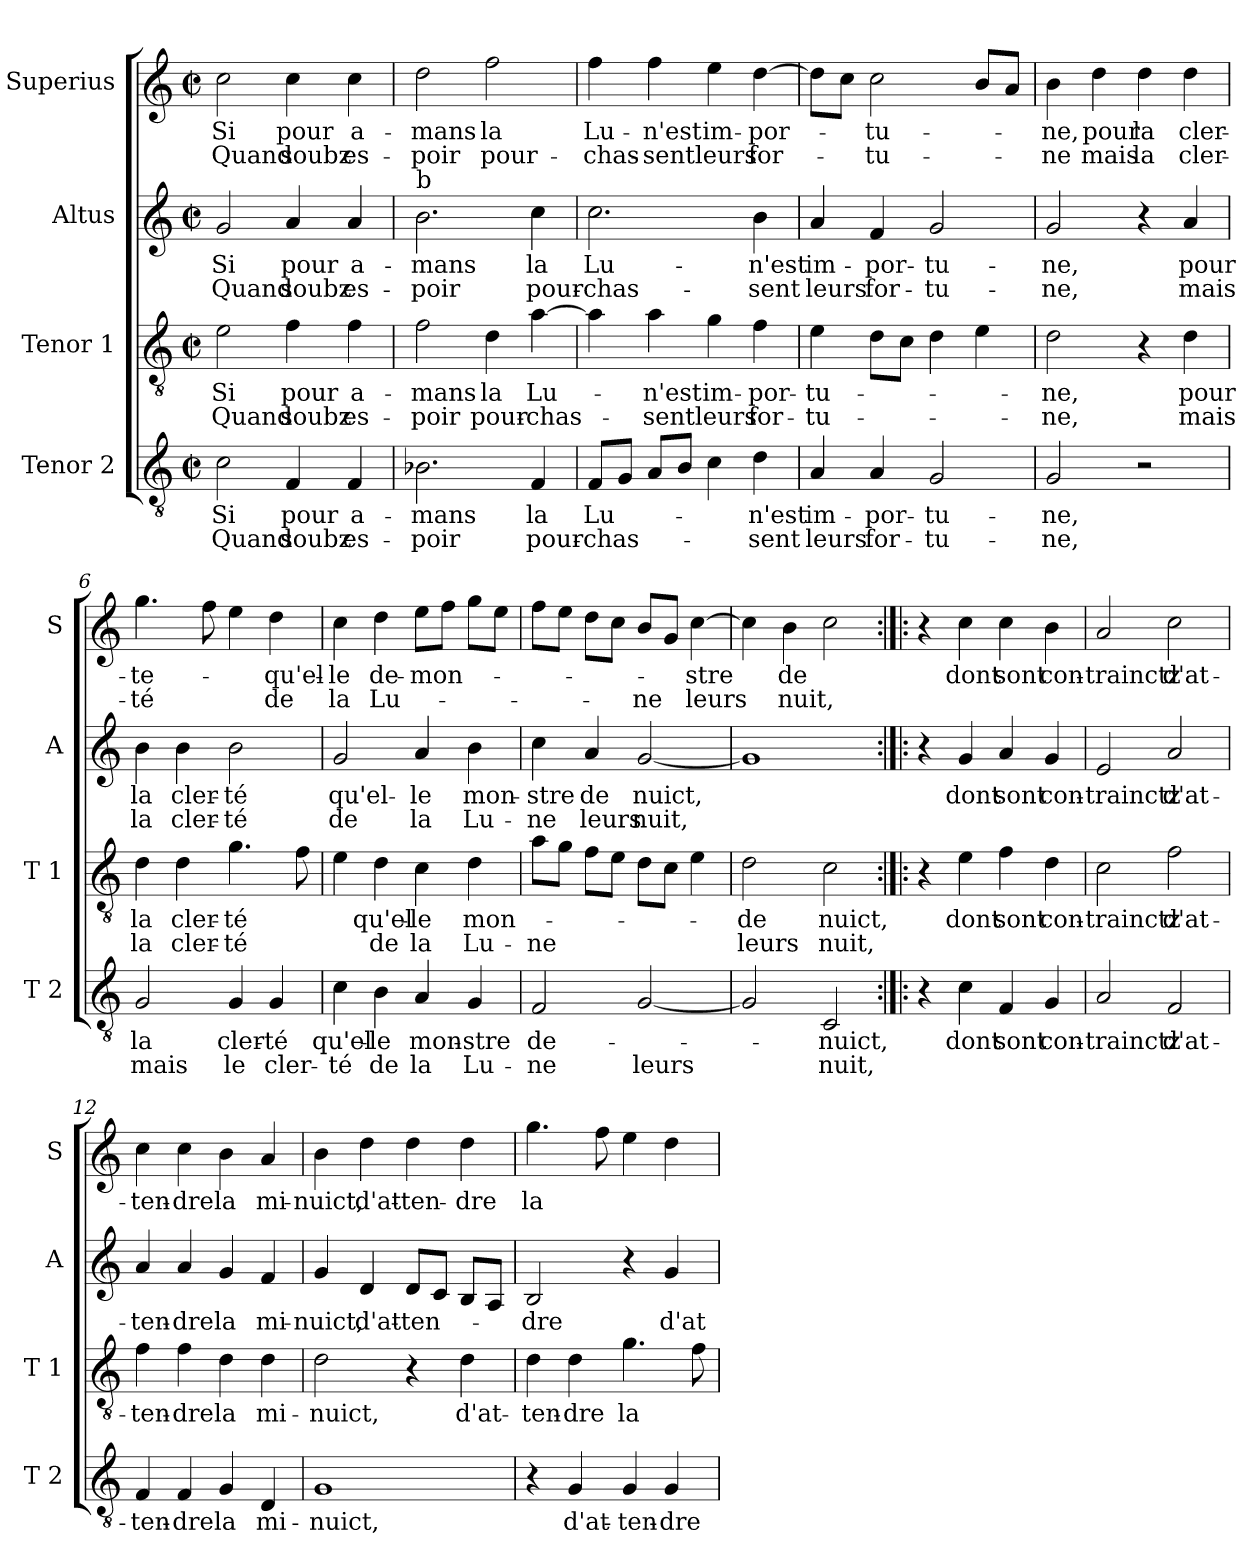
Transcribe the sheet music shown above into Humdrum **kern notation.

**kern	**text	**text	**kern	**text	**text	**kern	**text	**text	**kern	**text	**text
*part4	*part4	*part4	*part3	*part3	*part3	*part2	*part2	*part2	*part1	*part1	*part1
*staff4	*staff4	*staff4	*staff3	*staff3	*staff3	*staff2	*staff2	*staff2	*staff1	*staff1	*staff1
*I"Tenor 2	*	*	*I"Tenor 1	*	*	*I"Altus	*	*	*I"Superius	*	*
*I'T 2	*	*	*I'T 1	*	*	*I'A	*	*	*I'S	*	*
*clefGv2	*	*	*clefGv2	*	*	*clefG2	*	*	*clefG2	*	*
*k[]	*	*	*k[]	*	*	*k[]	*	*	*k[]	*	*
*C:	*	*	*C:	*	*	*C:	*	*	*C:	*	*
*M2/2	*	*	*M2/2	*	*	*M2/2	*	*	*M2/2	*	*
*met(c|)	*	*	*met(c|)	*	*	*met(c|)	*	*	*met(c|)	*	*
=1	=1	=1	=1	=1	=1	=1	=1	=1	=1	=1	=1
!	!LO:LY:b	!LO:LY:b	!	!LO:LY:b	!LO:LY:b	!	!LO:LY:b	!LO:LY:b	!	!LO:LY:b	!LO:LY:b
2c\	Si	Quand	2e\	Si	Quand	2g/	Si	Quand	2cc\	Si	Quand
!	!LO:LY:b	!LO:LY:b	!	!LO:LY:b	!LO:LY:b	!	!LO:LY:b	!LO:LY:b	!	!LO:LY:b	!LO:LY:b
4F/	pour	soubz	4f\	pour	soubz	4a/	pour	soubz	4cc\	pour	soubz
!	!LO:LY:b	!LO:LY:b	!	!LO:LY:b	!LO:LY:b	!	!LO:LY:b	!LO:LY:b	!	!LO:LY:b	!LO:LY:b
4F/	a-	es-	4f\	a-	es-	4a/	a-	es-	4cc\	a-	es-
=2	=2	=2	=2	=2	=2	=2	=2	=2	=2	=2	=2
!	!	!	!	!	!	!LO:TX:a:t=b	!	!	!	!	!
!	!LO:LY:b	!LO:LY:b	!	!LO:LY:b	!LO:LY:b	!	!LO:LY:b	!LO:LY:b	!	!LO:LY:b	!LO:LY:b
2.B-X\	-mans	-poir	2f\	-mans	-poir	2.b\	-mans	-poir	2dd\	-mans	-poir
!	!	!	!	!LO:LY:b	!LO:LY:b	!	!	!	!	!LO:LY:b	!LO:LY:b
.	.	.	4d\	la	pour-	.	.	.	2ff\	la	pour-
!	!LO:LY:b	!LO:LY:b	!	!LO:LY:b	!LO:LY:b	!	!LO:LY:b	!LO:LY:b	!	!	!
4F/	la	pour-	[4a\	Lu-	-chas-	4cc\	la	pour-	.	.	.
=3	=3	=3	=3	=3	=3	=3	=3	=3	=3	=3	=3
!	!LO:LY:b	!LO:LY:b	!	!	!	!	!LO:LY:b	!LO:LY:b	!	!LO:LY:b	!LO:LY:b
8F/L	Lu-	-chas-	4a\]	.	.	2.cc\	Lu-	-chas-	4ff\	Lu-	-chas-
8G/J	.	.	.	.	.	.	.	.	.	.	.
!	!	!	!	!LO:LY:b	!LO:LY:b	!	!	!	!	!LO:LY:b	!LO:LY:b
8A/L	.	.	4a\	-n'est	-sent	.	.	.	4ff\	-n'est	-sent
8B/J	.	.	.	.	.	.	.	.	.	.	.
!	!	!	!	!LO:LY:b	!LO:LY:b	!	!	!	!	!LO:LY:b	!LO:LY:b
4c\	.	.	4g\	im-	leurs	.	.	.	4ee\	im-	leurs
!	!LO:LY:b	!LO:LY:b	!	!LO:LY:b	!LO:LY:b	!	!LO:LY:b	!LO:LY:b	!	!LO:LY:b	!LO:LY:b
4d\	-n'est	-sent	4f\	-por-	for-	4b\	-n'est	-sent	[4dd\	-por-	for-
=4	=4	=4	=4	=4	=4	=4	=4	=4	=4	=4	=4
!	!LO:LY:b	!LO:LY:b	!	!LO:LY:b	!LO:LY:b	!	!LO:LY:b	!LO:LY:b	!	!	!
4A/	im-	leurs	4e\	-tu-	-tu-	4a/	im-	leurs	8dd\L]	.	.
.	.	.	.	.	.	.	.	.	8cc\J	.	.
!	!LO:LY:b	!LO:LY:b	!	!	!	!	!LO:LY:b	!LO:LY:b	!	!LO:LY:b	!LO:LY:b
4A/	-por-	for-	8d\L	.	.	4f/	-por-	for-	2cc\	-tu-	-tu-
.	.	.	8c\J	.	.	.	.	.	.	.	.
!	!LO:LY:b	!LO:LY:b	!	!	!	!	!LO:LY:b	!LO:LY:b	!	!	!
2G/	-tu-	-tu-	4d\	.	.	2g/	-tu-	-tu-	.	.	.
.	.	.	4e\	.	.	.	.	.	8b/L	.	.
.	.	.	.	.	.	.	.	.	8a/J	.	.
=5	=5	=5	=5	=5	=5	=5	=5	=5	=5	=5	=5
!	!LO:LY:b	!LO:LY:b	!	!LO:LY:b	!LO:LY:b	!	!LO:LY:b	!LO:LY:b	!	!LO:LY:b	!LO:LY:b
2G/	-ne,	-ne,	2d\	-ne,	-ne,	2g/	-ne,	-ne,	4b\	-ne,	-ne
!	!	!	!	!	!	!	!	!	!	!LO:LY:b	!LO:LY:b
.	.	.	.	.	.	.	.	.	4dd\	pour	mais
!	!	!	!	!	!	!	!	!	!	!LO:LY:b	!LO:LY:b
2r	.	.	4r	.	.	4r	.	.	4dd\	la	la
!	!	!	!	!LO:LY:b	!LO:LY:b	!	!LO:LY:b	!LO:LY:b	!	!LO:LY:b	!LO:LY:b
.	.	.	4d\	pour	mais	4a/	pour	mais	4dd\	cler-	cler-
!!LO:LB:g=z
=6	=6	=6	=6	=6	=6	=6	=6	=6	=6	=6	=6
!	!LO:LY:b	!LO:LY:b	!	!LO:LY:b	!LO:LY:b	!	!LO:LY:b	!LO:LY:b	!	!LO:LY:b	!LO:LY:b
2G/	la	mais	4d\	la	la	4b\	la	la	4.gg\	-te-	-té
!	!	!	!	!LO:LY:b	!LO:LY:b	!	!LO:LY:b	!LO:LY:b	!	!	!
.	.	.	4d\	cler-	cler-	4b\	cler-	cler-	.	.	.
.	.	.	.	.	.	.	.	.	8ff\	.	.
!	!LO:LY:b	!LO:LY:b	!	!LO:LY:b	!LO:LY:b	!	!LO:LY:b	!LO:LY:b	!	!	!
4G/	cler-	le	4.g\	-té	-té	2b\	-té	-té	4ee\	.	.
!	!LO:LY:b	!LO:LY:b	!	!	!	!	!	!	!	!LO:LY:b	!LO:LY:b
4G/	-té	cler-	.	.	.	.	.	.	4dd\	-qu'el-	de
.	.	.	8f\	.	.	.	.	.	.	.	.
=7	=7	=7	=7	=7	=7	=7	=7	=7	=7	=7	=7
!	!LO:LY:b	!LO:LY:b	!	!	!	!	!LO:LY:b	!LO:LY:b	!	!LO:LY:b	!LO:LY:b
4c\	qu'el-	-té	4e\	.	.	2g/	qu'el-	de	4cc\	-le	la
!	!LO:LY:b	!LO:LY:b	!	!LO:LY:b	!LO:LY:b	!	!	!	!	!LO:LY:b	!LO:LY:b
4B\	-le	de	4d\	qu'el-	de	.	.	.	4dd\	de-	Lu-
!	!LO:LY:b	!LO:LY:b	!	!LO:LY:b	!LO:LY:b	!	!LO:LY:b	!LO:LY:b	!	!LO:LY:b	!
4A/	mon-	la	4c\	-le	la	4a/	-le	la	8ee\L	-mon-	.
.	.	.	.	.	.	.	.	.	8ff\J	.	.
!	!LO:LY:b	!LO:LY:b	!	!LO:LY:b	!LO:LY:b	!	!LO:LY:b	!LO:LY:b	!	!	!
4G/	-stre	Lu-	4d\	mon-	Lu-	4b\	mon-	Lu-	8gg\L	.	.
.	.	.	.	.	.	.	.	.	8ee\J	.	.
=8	=8	=8	=8	=8	=8	=8	=8	=8	=8	=8	=8
!	!LO:LY:b	!LO:LY:b	!	!	!LO:LY:b	!	!LO:LY:b	!LO:LY:b	!	!	!
2F/	de-	-ne	8a\L	.	-ne	4cc\	-stre	-ne	8ff\L	.	.
.	.	.	8g\J	.	.	.	.	.	8ee\J	.	.
!	!	!	!	!	!	!	!LO:LY:b	!LO:LY:b	!	!	!
.	.	.	8f\L	.	.	4a/	de	leurs	8dd\L	.	.
.	.	.	8e\J	.	.	.	.	.	8cc\J	.	.
!	!	!LO:LY:b	!	!	!	!	!LO:LY:b	!LO:LY:b	!	!	!LO:LY:b
[2G/	.	leurs	8d\L	.	.	[2g/	nuict,	nuit,	8b/L	.	-ne
.	.	.	8c\J	.	.	.	.	.	8g/J	.	.
!	!	!	!	!	!	!	!	!	!	!LO:LY:b	!LO:LY:b
.	.	.	4e\	.	.	.	.	.	[4cc\	-stre	leurs
=9	=9	=9	=9	=9	=9	=9	=9	=9	=9	=9	=9
!	!	!	!	!LO:LY:b	!LO:LY:b	!	!	!	!	!	!
2G/]	.	.	2d\	de	leurs	1g]	.	.	4cc\]	.	.
!	!	!	!	!	!	!	!	!	!	!LO:LY:b	!LO:LY:b
.	.	.	.	.	.	.	.	.	4b\	de	nuit,
!	!LO:LY:b	!LO:LY:b	!	!LO:LY:b	!LO:LY:b	!	!	!	!	!	!
2C/	-nuict,	nuit,	2c\	nuict,	nuit,	.	.	.	2cc\	.	.
=10:|!|:	=10:|!|:	=10:|!|:	=10:|!|:	=10:|!|:	=10:|!|:	=10:|!|:	=10:|!|:	=10:|!|:	=10:|!|:	=10:|!|:	=10:|!|:
4r	.	.	4r	.	.	4r	.	.	4r	.	.
!	!LO:LY:b	!	!	!LO:LY:b	!	!	!LO:LY:b	!	!	!LO:LY:b	!
4c\	dont	.	4e\	dont	.	4g/	dont	.	4cc\	dont	.
!	!LO:LY:b	!	!	!LO:LY:b	!	!	!LO:LY:b	!	!	!LO:LY:b	!
4F/	sont	.	4f\	sont	.	4a/	sont	.	4cc\	sont	.
!	!LO:LY:b	!	!	!LO:LY:b	!	!	!LO:LY:b	!	!	!LO:LY:b	!
4G/	con-	.	4d\	con-	.	4g/	con-	.	4b\	con-	.
!!LO:LB:g=z
=11	=11	=11	=11	=11	=11	=11	=11	=11	=11	=11	=11
!	!LO:LY:b	!	!	!LO:LY:b	!	!	!LO:LY:b	!	!	!LO:LY:b	!
2A/	-trainctz	.	2c\	-trainctz	.	2e/	-trainctz	.	2a/	-trainctz	.
!	!LO:LY:b	!	!	!LO:LY:b	!	!	!LO:LY:b	!	!	!LO:LY:b	!
2F/	d'at-	.	2f\	d'at-	.	2a/	d'at-	.	2cc\	d'at-	.
=12	=12	=12	=12	=12	=12	=12	=12	=12	=12	=12	=12
!	!LO:LY:b	!	!	!LO:LY:b	!	!	!LO:LY:b	!	!	!LO:LY:b	!
4F/	-ten-	.	4f\	-ten-	.	4a/	-ten-	.	4cc\	-ten-	.
!	!LO:LY:b	!	!	!LO:LY:b	!	!	!LO:LY:b	!	!	!LO:LY:b	!
4F/	-dre	.	4f\	-dre	.	4a/	-dre	.	4cc\	-dre	.
!	!LO:LY:b	!	!	!LO:LY:b	!	!	!LO:LY:b	!	!	!LO:LY:b	!
4G/	la	.	4d\	la	.	4g/	la	.	4b\	la	.
!	!LO:LY:b	!	!	!LO:LY:b	!	!	!LO:LY:b	!	!	!LO:LY:b	!
4D/	mi-	.	4d\	mi-	.	4f/	mi-	.	4a/	mi-	.
=13	=13	=13	=13	=13	=13	=13	=13	=13	=13	=13	=13
!	!LO:LY:b	!	!	!LO:LY:b	!	!	!LO:LY:b	!	!	!LO:LY:b	!
1G	-nuict,	.	2d\	-nuict,	.	4g/	-nuict,	.	4b\	-nuict,	.
!	!	!	!	!	!	!	!LO:LY:b	!	!	!LO:LY:b	!
.	.	.	.	.	.	4d/	d'at-	.	4dd\	d'at-	.
!	!	!	!	!	!	!	!LO:LY:b	!	!	!LO:LY:b	!
.	.	.	4r	.	.	8d/L	-ten-	.	4dd\	-ten-	.
.	.	.	.	.	.	8c/J	.	.	.	.	.
!	!	!	!	!LO:LY:b	!	!	!	!	!	!LO:LY:b	!
.	.	.	4d\	d'at-	.	8B/L	.	.	4dd\	-dre	.
.	.	.	.	.	.	8A/J	.	.	.	.	.
=14	=14	=14	=14	=14	=14	=14	=14	=14	=14	=14	=14
!	!	!	!	!LO:LY:b	!	!	!LO:LY:b	!	!	!LO:LY:b	!
4r	.	.	4d\	-ten-	.	2B/	-dre	.	4.gg\	la	.
!	!LO:LY:b	!	!	!LO:LY:b	!	!	!	!	!	!	!
4G/	d'at-	.	4d\	-dre	.	.	.	.	.	.	.
.	.	.	.	.	.	.	.	.	8ff\	.	.
!	!LO:LY:b	!	!	!LO:LY:b	!	!	!	!	!	!	!
4G/	-ten-	.	4.g\	la	.	4r	.	.	4ee\	.	.
!	!LO:LY:b	!	!	!	!	!	!LO:LY:b	!	!	!	!
4G/	-dre	.	.	.	.	4g/	d'at-	.	4dd\	.	.
.	.	.	8f\	.	.	.	.	.	.	.	.
=	=	=	=	=	=	=	=	=	=	=	=
*-	*-	*-	*-	*-	*-	*-	*-	*-	*-	*-	*-
